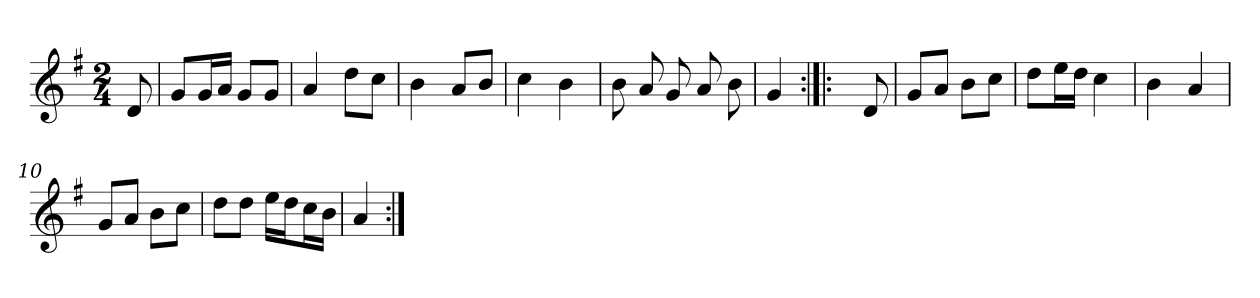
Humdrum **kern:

**kern
*part1
*staff1
*clefG2
*k[f#]
*G:
*M2/4
*MM120
=
8d
=1
8g/L
16g/L
16a/JJ
8g/L
8g/J
=2
4a
8dd\L
8cc\J
=3
4b
8a/L
8b/J
=4
4cc
4b
=5
8b
8a
8g
8a
8b
=6
4g
=:|!|:
8ryy
8d
=7
8g/L
8a/J
8b\L
8cc\J
=8
8dd\L
16ee\L
16dd\JJ
4cc
=9
4b
4a
=10
8g/L
8a/J
8b\L
8cc\J
=11
8dd\L
8dd\J
16ee\LL
16dd\J
16cc\L
16b\JJ
=12
4a
=:|!
*-
